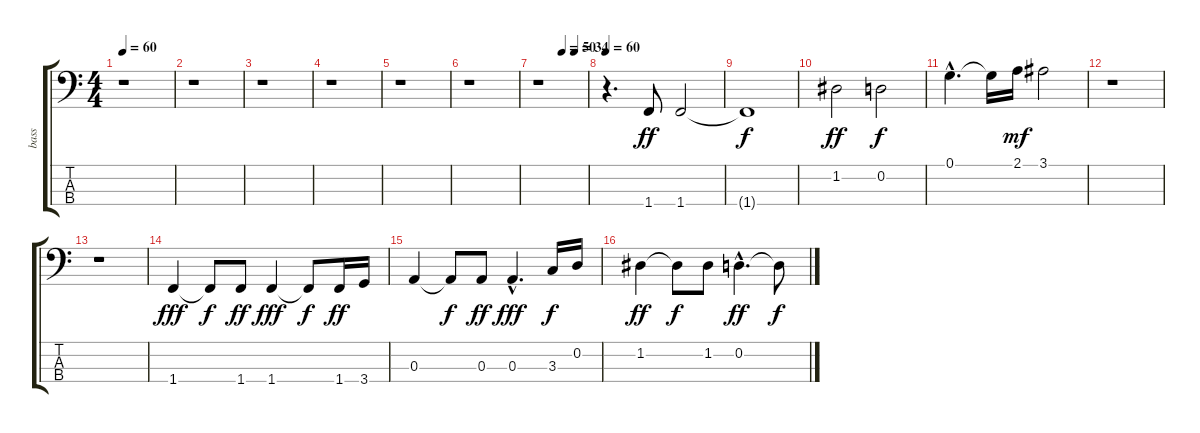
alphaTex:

\track ("bass" "bass") {instrument fretlessbass}
\staff {score tabs}
\tuning (G2 D2 A1 E1) {hide}
\ts (4 4)
\tempo 60
\clef f4
\ks c
r.1{dy ff instrument fretlessbass} |
r.1 |
r.1 |
r.1 |
r.1 |
r.1 |
\tempo (50 0.5)
\tempo (34 0.75)
r.1 |
\tempo 60
r.4{d} 1.4.8 1.4.2 |
1.4{t}.1{dy f} |
1.2.2{dy ff} 0.2.2{dy f} |
0.1{hac}.4{d} 0.1{t}.16 2.1.16{dy mf} 3.1.2 |
r.1 |
r.1 |
1.4.4{dy fff} 1.4{t}.8{dy f} 1.4.8{dy ff} 1.4.4{dy fff} 1.4{t}.8{dy f} 1.4.16{dy ff} 3.4.16 |
0.3.4 0.3{t}.8{dy f} 0.3.8{dy ff} 0.3{hac}.4{d dy fff} 3.3.16{dy f} 0.2.16 |
1.2.4{dy ff} 1.2{t}.8{dy f} 1.2.8 0.2{hac}.4{d dy ff} 0.2{t}.8{dy f}
